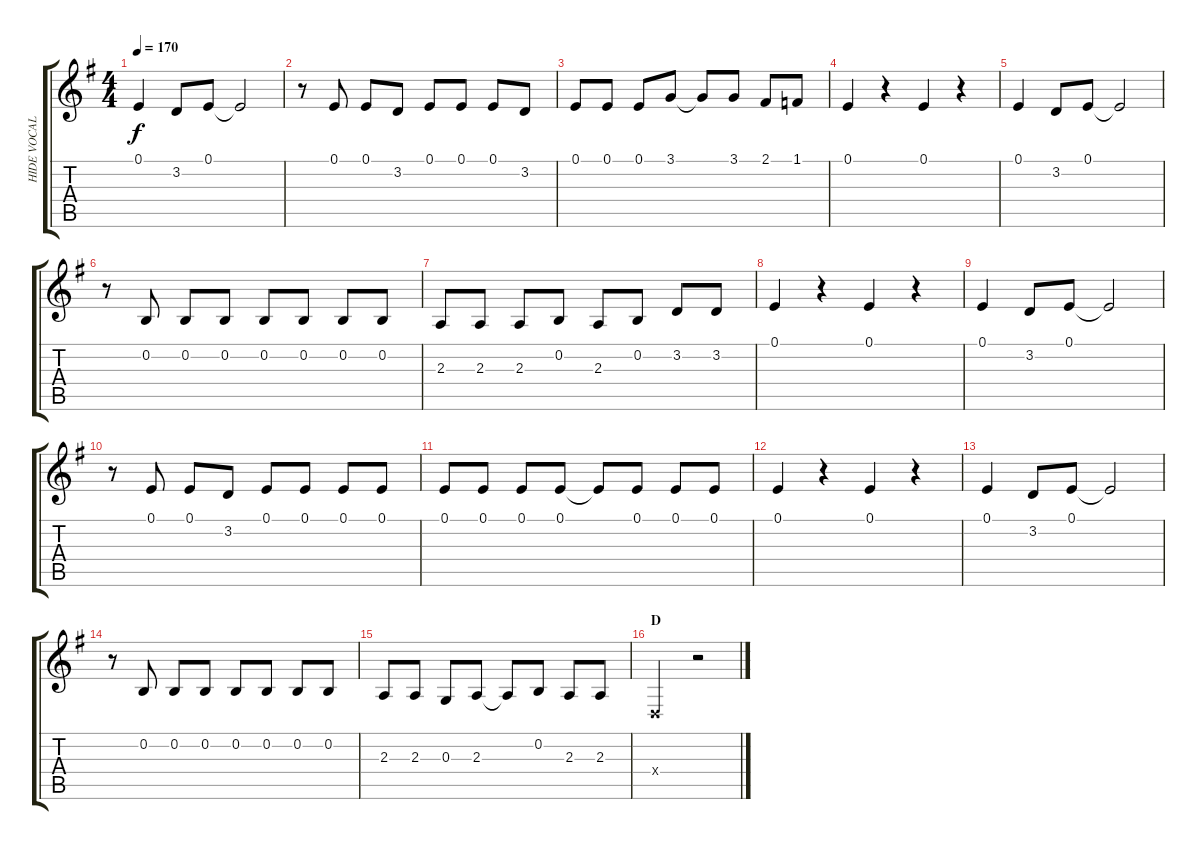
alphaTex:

\track ("HIDE VOCAL" "HIDE VOCAL") {instrument oboe}
\staff {score tabs}
\tuning (E4 B3 G3 D3 A2 E2) {hide}
\ts (4 4)
\tempo 170
\clef g2
\ks eminor
0.1.4{dy f} 3.2.8 0.1.8 0.1{t}.2 |
r.8 0.1.8 0.1.8 3.2.8 0.1.8 0.1.8 0.1.8 3.2.8 |
0.1.8 0.1.8 0.1.8 3.1.8 3.1{t}.8 3.1.8 2.1.8 1.1.8 |
0.1.4 r.4 0.1.4 r.4 |
0.1.4 3.2.8 0.1.8 0.1{t}.2 |
r.8 0.2.8 0.2.8 0.2.8 0.2.8 0.2.8 0.2.8 0.2.8 |
2.3.8 2.3.8 2.3.8 0.2.8 2.3.8 0.2.8 3.2.8 3.2.8 |
0.1.4 r.4 0.1.4 r.4 |
0.1.4 3.2.8 0.1.8 0.1{t}.2 |
r.8 0.1.8 0.1.8 3.2.8 0.1.8 0.1.8 0.1.8 0.1.8 |
0.1.8 0.1.8 0.1.8 0.1.8 0.1{t}.8 0.1.8 0.1.8 0.1.8 |
0.1.4 r.4 0.1.4 r.4 |
0.1.4 3.2.8 0.1.8 0.1{t}.2 |
r.8 0.2.8 0.2.8 0.2.8 0.2.8 0.2.8 0.2.8 0.2.8 |
2.3.8 2.3.8 0.3.8 2.3.8 2.3{t}.8 0.2.8 2.3.8 2.3.8 |
\section ("" "D")
0.4{x}.2 r.2
